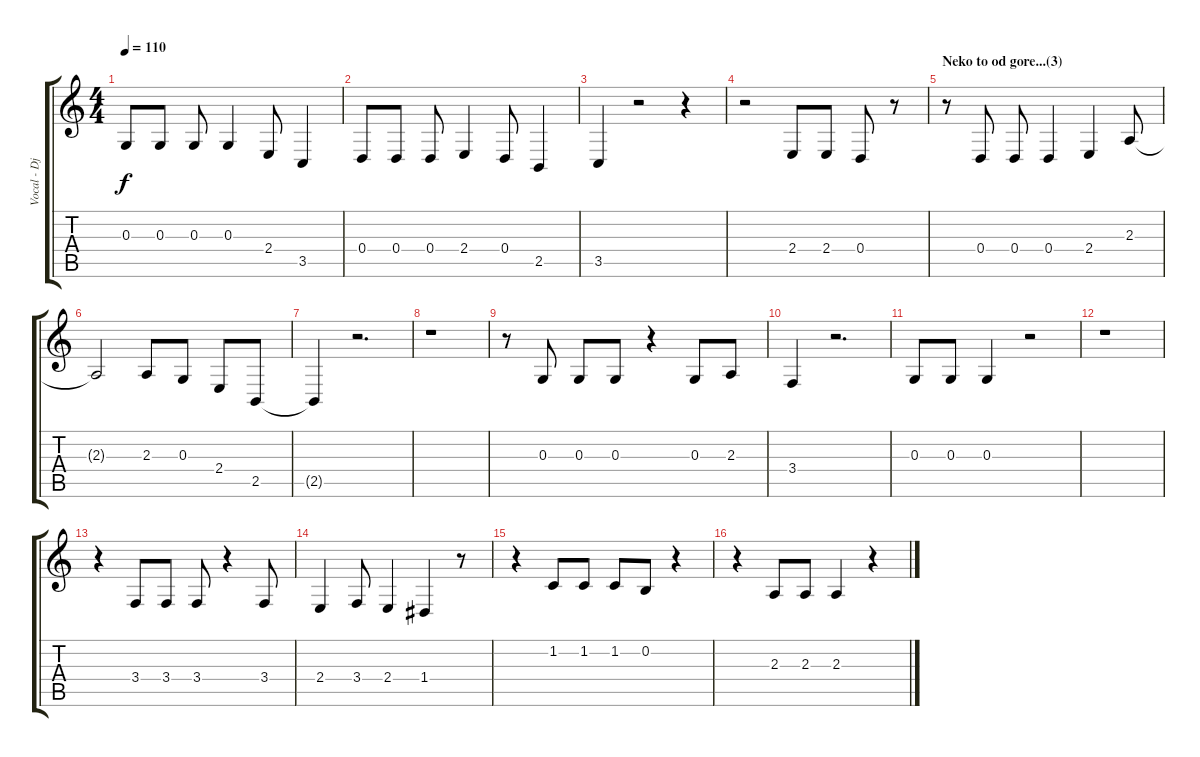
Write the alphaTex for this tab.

\track ("Vocal - Djordje Balasevic" "Vocal - Dj") {instrument trumpet}
\staff {score tabs}
\tuning (E4 B3 G3 D3 A2 E2) {hide}
\ts (4 4)
\tempo 110
\clef g2
\ks c
0.3.8{dy f} 0.3.8 0.3.8 0.3.4 2.4.8 3.5.4 |
0.4.8 0.4.8 0.4.8 2.4.4 0.4.8 2.5.4 |
3.5.4 r.2 r.4 |
r.2 2.4.8 2.4.8 0.4.8 r.8 |
\section ("" "Neko to od gore...(3)")
r.8 0.4.8 0.4.8 0.4.4 2.4.4 2.3.8 |
2.3{t}.2 2.3.8 0.3.8 2.4.8 2.5.8 |
2.5{t}.4 r.2{d} |
r.1 |
r.8 0.3.8 0.3.8 0.3.8 r.4 0.3.8 2.3.8 |
3.4.4 r.2{d} |
0.3.8 0.3.8 0.3.4 r.2 |
r.1 |
r.4 3.4.8 3.4.8 3.4.8 r.4 3.4.8 |
2.4.4 3.4.8 2.4.4 1.4.4 r.8 |
r.4 1.2.8 1.2.8 1.2.8 0.2.8 r.4 |
r.4 2.3.8 2.3.8 2.3.4 r.4
